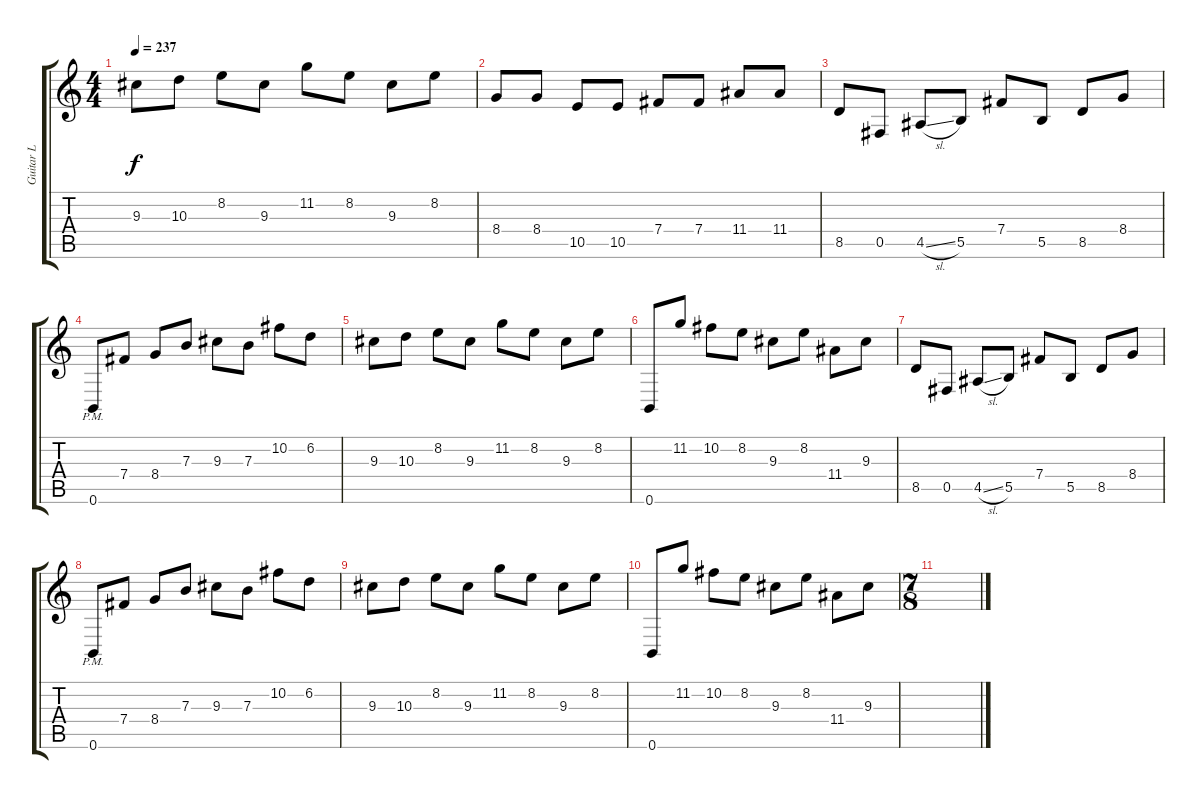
\track ("Guitar L" "Guitar L") {instrument distortionguitar}
\staff {score tabs}
\tuning (Db4 Ab3 E3 B2 Gb2 B1) {hide}
\ts (4 4)
\tempo 237
\clef g2
\ks c
9.3.8{dy f} 10.3.8 8.2.8 9.3.8 11.2.8 8.2.8 9.3.8 8.2.8 |
8.4.8 8.4.8 10.5.8 10.5.8 7.4.8 7.4.8 11.4.8 11.4.8 |
8.5.8 0.5.8 4.5{sl}.8 5.5.8 7.4.8 5.5.8 8.5.8 8.4.8 |
0.6{pm}.8 7.4.8 8.4.8 7.3.8 9.3.8 7.3.8 10.2.8 6.2.8 |
9.3.8 10.3.8 8.2.8 9.3.8 11.2.8 8.2.8 9.3.8 8.2.8 |
0.6.8 11.2.8 10.2.8 8.2.8 9.3.8 8.2.8 11.4.8 9.3.8 |
8.5.8 0.5.8 4.5{sl}.8 5.5.8 7.4.8 5.5.8 8.5.8 8.4.8 |
0.6{pm}.8 7.4.8 8.4.8 7.3.8 9.3.8 7.3.8 10.2.8 6.2.8 |
9.3.8 10.3.8 8.2.8 9.3.8 11.2.8 8.2.8 9.3.8 8.2.8 |
0.6.8 11.2.8 10.2.8 8.2.8 9.3.8 8.2.8 11.4.8 9.3.8 |
\ts (7 8)
